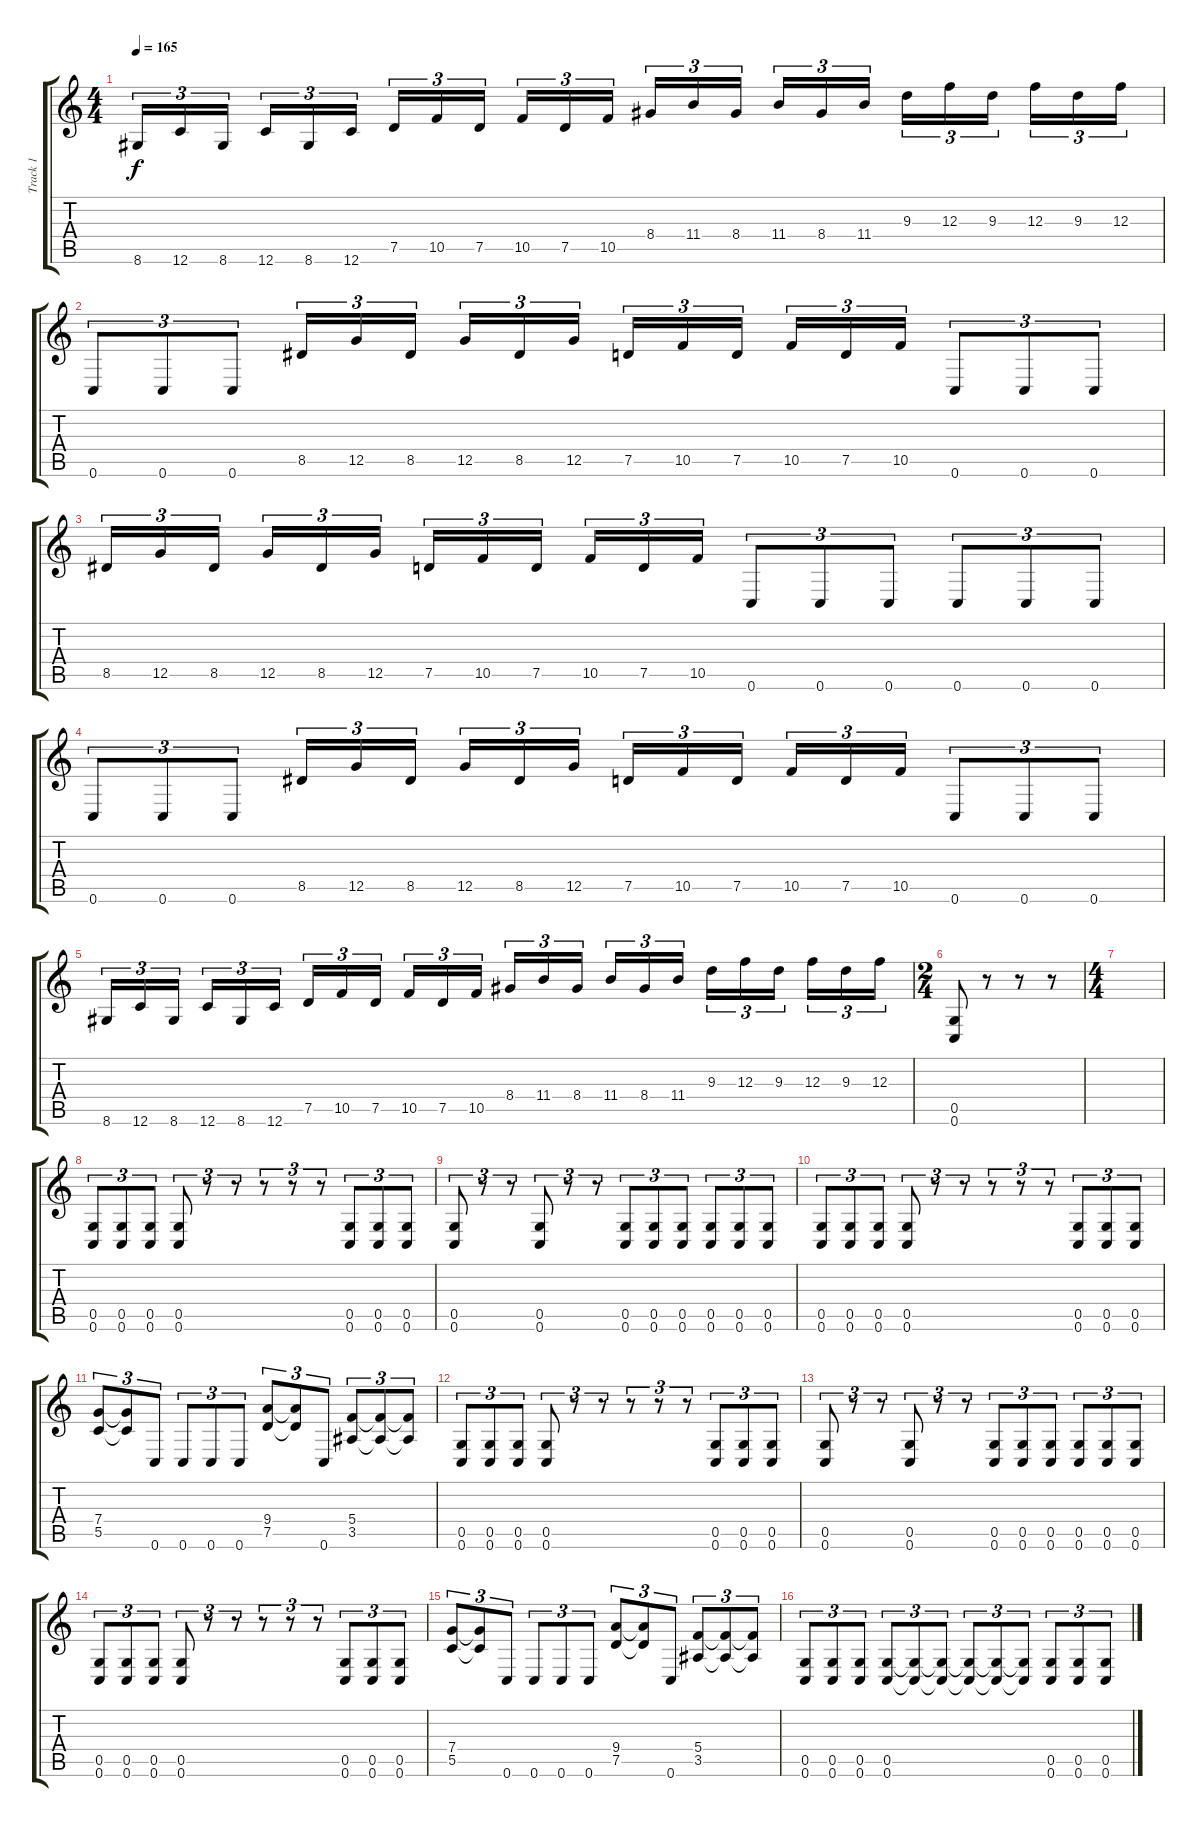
\track ("Track 1" "Track 1") {instrument distortionguitar}
\staff {score tabs}
\tuning (D4 A3 F3 C3 G2 C2) {hide}
\ts (4 4)
\tempo 165
\clef g2
\ks c
8.6.16{tu (3 2) dy f} 12.6.16{tu (3 2)} 8.6.16{tu (3 2) beam splitsecondary} 12.6.16{tu (3 2)} 8.6.16{tu (3 2)} 12.6.16{tu (3 2)} 7.5.16{tu (3 2)} 10.5.16{tu (3 2)} 7.5.16{tu (3 2) beam splitsecondary} 10.5.16{tu (3 2)} 7.5.16{tu (3 2)} 10.5.16{tu (3 2)} 8.4.16{tu (3 2)} 11.4.16{tu (3 2)} 8.4.16{tu (3 2) beam splitsecondary} 11.4.16{tu (3 2)} 8.4.16{tu (3 2)} 11.4.16{tu (3 2)} 9.3.16{tu (3 2)} 12.3.16{tu (3 2)} 9.3.16{tu (3 2) beam splitsecondary} 12.3.16{tu (3 2)} 9.3.16{tu (3 2)} 12.3.16{tu (3 2)} |
0.6.8{tu (3 2)} 0.6.8{tu (3 2)} 0.6.8{tu (3 2)} 8.5.16{tu (3 2)} 12.5.16{tu (3 2)} 8.5.16{tu (3 2) beam splitsecondary} 12.5.16{tu (3 2)} 8.5.16{tu (3 2)} 12.5.16{tu (3 2)} 7.5.16{tu (3 2)} 10.5.16{tu (3 2)} 7.5.16{tu (3 2) beam splitsecondary} 10.5.16{tu (3 2)} 7.5.16{tu (3 2)} 10.5.16{tu (3 2)} 0.6.8{tu (3 2)} 0.6.8{tu (3 2)} 0.6.8{tu (3 2)} |
8.5.16{tu (3 2)} 12.5.16{tu (3 2)} 8.5.16{tu (3 2) beam splitsecondary} 12.5.16{tu (3 2)} 8.5.16{tu (3 2)} 12.5.16{tu (3 2)} 7.5.16{tu (3 2)} 10.5.16{tu (3 2)} 7.5.16{tu (3 2) beam splitsecondary} 10.5.16{tu (3 2)} 7.5.16{tu (3 2)} 10.5.16{tu (3 2)} 0.6.8{tu (3 2)} 0.6.8{tu (3 2)} 0.6.8{tu (3 2)} 0.6.8{tu (3 2)} 0.6.8{tu (3 2)} 0.6.8{tu (3 2)} |
0.6.8{tu (3 2)} 0.6.8{tu (3 2)} 0.6.8{tu (3 2)} 8.5.16{tu (3 2)} 12.5.16{tu (3 2)} 8.5.16{tu (3 2) beam splitsecondary} 12.5.16{tu (3 2)} 8.5.16{tu (3 2)} 12.5.16{tu (3 2)} 7.5.16{tu (3 2)} 10.5.16{tu (3 2)} 7.5.16{tu (3 2) beam splitsecondary} 10.5.16{tu (3 2)} 7.5.16{tu (3 2)} 10.5.16{tu (3 2)} 0.6.8{tu (3 2)} 0.6.8{tu (3 2)} 0.6.8{tu (3 2)} |
8.6.16{tu (3 2)} 12.6.16{tu (3 2)} 8.6.16{tu (3 2) beam splitsecondary} 12.6.16{tu (3 2)} 8.6.16{tu (3 2)} 12.6.16{tu (3 2)} 7.5.16{tu (3 2)} 10.5.16{tu (3 2)} 7.5.16{tu (3 2) beam splitsecondary} 10.5.16{tu (3 2)} 7.5.16{tu (3 2)} 10.5.16{tu (3 2)} 8.4.16{tu (3 2)} 11.4.16{tu (3 2)} 8.4.16{tu (3 2) beam splitsecondary} 11.4.16{tu (3 2)} 8.4.16{tu (3 2)} 11.4.16{tu (3 2)} 9.3.16{tu (3 2)} 12.3.16{tu (3 2)} 9.3.16{tu (3 2) beam splitsecondary} 12.3.16{tu (3 2)} 9.3.16{tu (3 2)} 12.3.16{tu (3 2)} |
\ts (2 4)
(0.5 0.6).8 r.8 r.8 r.8 |
\ts (4 4)
|
(0.5 0.6).8{tu (3 2)} (0.5 0.6).8{tu (3 2)} (0.5 0.6).8{tu (3 2)} (0.5 0.6).8{tu (3 2)} r.8{tu (3 2)} r.8{tu (3 2)} r.8{tu (3 2)} r.8{tu (3 2)} r.8{tu (3 2)} (0.5 0.6).8{tu (3 2)} (0.5 0.6).8{tu (3 2)} (0.5 0.6).8{tu (3 2)} |
(0.5 0.6).8{tu (3 2)} r.8{tu (3 2)} r.8{tu (3 2)} (0.5 0.6).8{tu (3 2)} r.8{tu (3 2)} r.8{tu (3 2)} (0.5 0.6).8{tu (3 2)} (0.5 0.6).8{tu (3 2)} (0.5 0.6).8{tu (3 2)} (0.5 0.6).8{tu (3 2)} (0.5 0.6).8{tu (3 2)} (0.5 0.6).8{tu (3 2)} |
(0.5 0.6).8{tu (3 2)} (0.5 0.6).8{tu (3 2)} (0.5 0.6).8{tu (3 2)} (0.5 0.6).8{tu (3 2)} r.8{tu (3 2)} r.8{tu (3 2)} r.8{tu (3 2)} r.8{tu (3 2)} r.8{tu (3 2)} (0.5 0.6).8{tu (3 2)} (0.5 0.6).8{tu (3 2)} (0.5 0.6).8{tu (3 2)} |
(7.4 5.5).8{tu (3 2)} (7.4{t} 5.5{t}).8{tu (3 2)} 0.6.8{tu (3 2)} 0.6.8{tu (3 2)} 0.6.8{tu (3 2)} 0.6.8{tu (3 2)} (9.4 7.5).8{tu (3 2)} (9.4{t} 7.5{t}).8{tu (3 2)} 0.6.8{tu (3 2)} (5.4 3.5).8{tu (3 2)} (5.4{t} 3.5{t}).8{tu (3 2)} (5.4{t} 3.5{t}).8{tu (3 2)} |
(0.5 0.6).8{tu (3 2)} (0.5 0.6).8{tu (3 2)} (0.5 0.6).8{tu (3 2)} (0.5 0.6).8{tu (3 2)} r.8{tu (3 2)} r.8{tu (3 2)} r.8{tu (3 2)} r.8{tu (3 2)} r.8{tu (3 2)} (0.5 0.6).8{tu (3 2)} (0.5 0.6).8{tu (3 2)} (0.5 0.6).8{tu (3 2)} |
(0.5 0.6).8{tu (3 2)} r.8{tu (3 2)} r.8{tu (3 2)} (0.5 0.6).8{tu (3 2)} r.8{tu (3 2)} r.8{tu (3 2)} (0.5 0.6).8{tu (3 2)} (0.5 0.6).8{tu (3 2)} (0.5 0.6).8{tu (3 2)} (0.5 0.6).8{tu (3 2)} (0.5 0.6).8{tu (3 2)} (0.5 0.6).8{tu (3 2)} |
(0.5 0.6).8{tu (3 2)} (0.5 0.6).8{tu (3 2)} (0.5 0.6).8{tu (3 2)} (0.5 0.6).8{tu (3 2)} r.8{tu (3 2)} r.8{tu (3 2)} r.8{tu (3 2)} r.8{tu (3 2)} r.8{tu (3 2)} (0.5 0.6).8{tu (3 2)} (0.5 0.6).8{tu (3 2)} (0.5 0.6).8{tu (3 2)} |
(7.4 5.5).8{tu (3 2)} (7.4{t} 5.5{t}).8{tu (3 2)} 0.6.8{tu (3 2)} 0.6.8{tu (3 2)} 0.6.8{tu (3 2)} 0.6.8{tu (3 2)} (9.4 7.5).8{tu (3 2)} (9.4{t} 7.5{t}).8{tu (3 2)} 0.6.8{tu (3 2)} (5.4 3.5).8{tu (3 2)} (5.4{t} 3.5{t}).8{tu (3 2)} (5.4{t} 3.5{t}).8{tu (3 2)} |
(0.5 0.6).8{tu (3 2)} (0.5 0.6).8{tu (3 2)} (0.5 0.6).8{tu (3 2)} (0.5 0.6).8{tu (3 2)} (0.5{t} 0.6{t}).8{tu (3 2)} (0.5{t} 0.6{t}).8{tu (3 2)} (0.5{t} 0.6{t}).8{tu (3 2)} (0.5{t} 0.6{t}).8{tu (3 2)} (0.5{t} 0.6{t}).8{tu (3 2)} (0.5 0.6).8{tu (3 2)} (0.5 0.6).8{tu (3 2)} (0.5 0.6).8{tu (3 2)}
